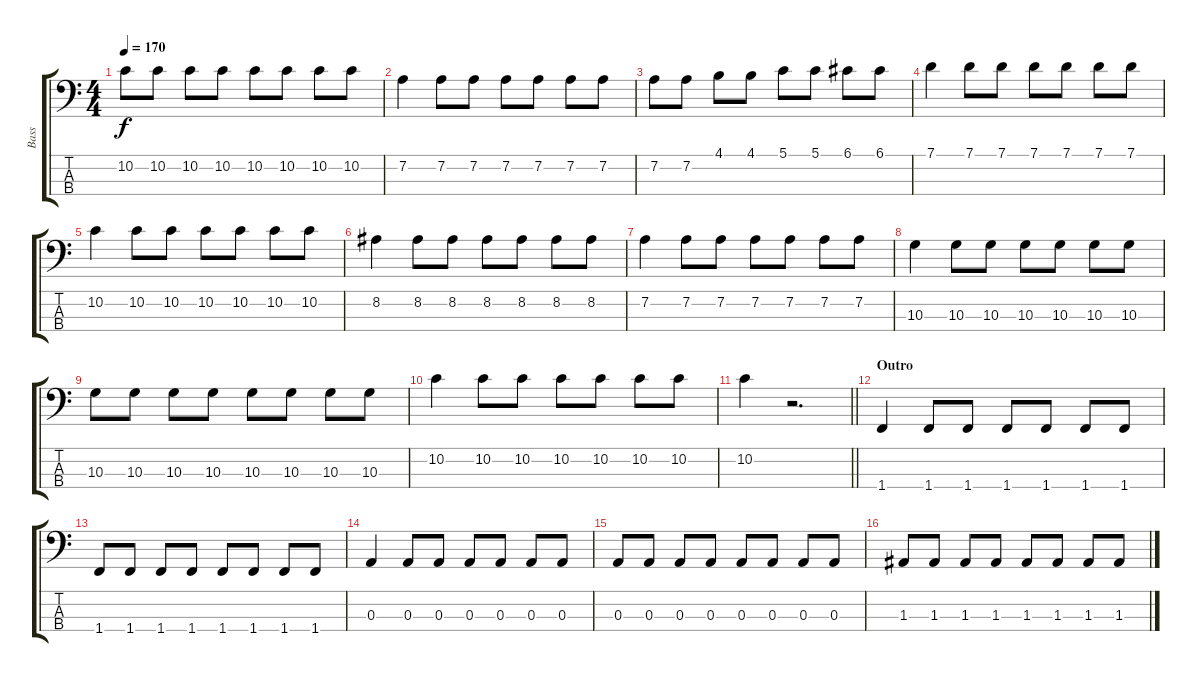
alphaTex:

\track ("Bass" "Bass") {instrument electricbassfinger}
\staff {score tabs}
\tuning (G2 D2 A1 E1) {hide}
\ts (4 4)
\tempo 170
\clef f4
\ks c
10.2.8{dy f} 10.2.8 10.2.8 10.2.8 10.2.8 10.2.8 10.2.8 10.2.8 |
7.2.4 7.2.8 7.2.8 7.2.8 7.2.8 7.2.8 7.2.8 |
7.2.8 7.2.8 4.1.8 4.1.8 5.1.8 5.1.8 6.1.8 6.1.8 |
7.1.4 7.1.8 7.1.8 7.1.8 7.1.8 7.1.8 7.1.8 |
10.2.4 10.2.8 10.2.8 10.2.8 10.2.8 10.2.8 10.2.8 |
8.2.4 8.2.8 8.2.8 8.2.8 8.2.8 8.2.8 8.2.8 |
7.2.4 7.2.8 7.2.8 7.2.8 7.2.8 7.2.8 7.2.8 |
10.3.4 10.3.8 10.3.8 10.3.8 10.3.8 10.3.8 10.3.8 |
10.3.8 10.3.8 10.3.8 10.3.8 10.3.8 10.3.8 10.3.8 10.3.8 |
10.2.4 10.2.8 10.2.8 10.2.8 10.2.8 10.2.8 10.2.8 |
\barLineRight lightlight
10.2.4 r.2{d} |
\section ("" "Outro")
1.4.4 1.4.8 1.4.8 1.4.8 1.4.8 1.4.8 1.4.8 |
1.4.8 1.4.8 1.4.8 1.4.8 1.4.8 1.4.8 1.4.8 1.4.8 |
0.3.4 0.3.8 0.3.8 0.3.8 0.3.8 0.3.8 0.3.8 |
0.3.8 0.3.8 0.3.8 0.3.8 0.3.8 0.3.8 0.3.8 0.3.8 |
1.3.8 1.3.8 1.3.8 1.3.8 1.3.8 1.3.8 1.3.8 1.3.8
